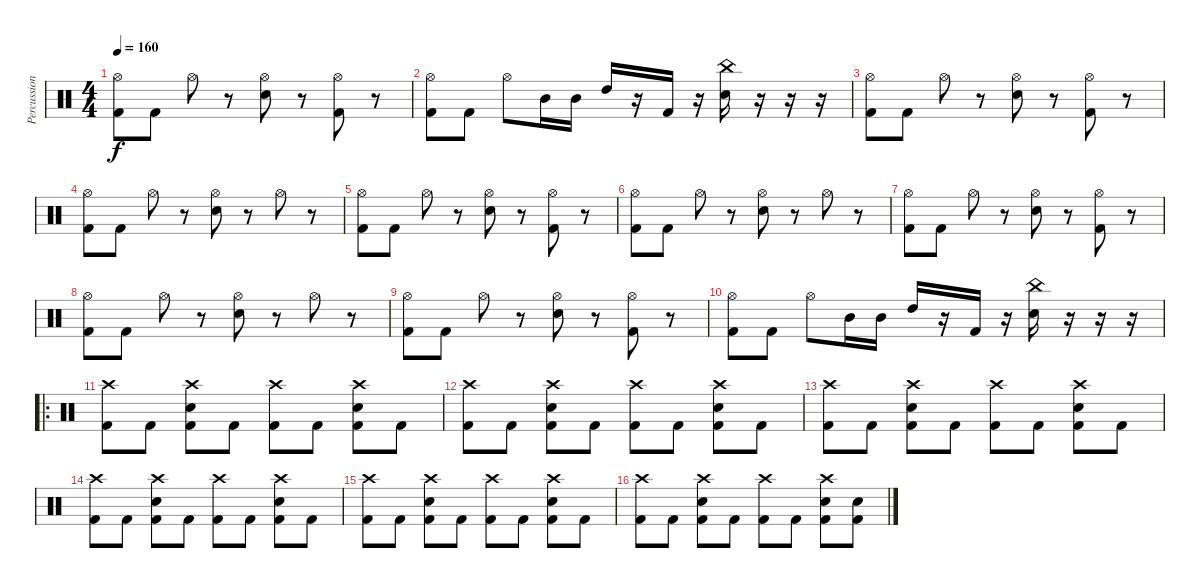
\track ("Percussions" "Percussion") {instrument percussion}
\staff {score}
\articulation defaults
\ts (4 4)
\tempo 160
\clef neutral
\ks c
("Kick (hit) 2" "Hi-Hat (open)").8{dy f} "Kick (hit) 2".8 "Hi-Hat (open)".8 r.8 ("Electric Snare (hit)" "Hi-Hat (open)").8 r.8 ("Kick (hit) 2" "Hi-Hat (open)").8 r.8 |
("Kick (hit) 2" "Hi-Hat (open)").8 "Kick (hit) 2".8 "Hi-Hat (open)".8 "Mid Tom (hit)".16 "Mid Tom (hit)".16 "High Tom (hit)".16 r.16 "Kick (hit) 2".16 r.16 ("Electric Snare (hit)" "China (hit)").16 r.16 r.16 r.16 |
("Kick (hit) 2" "Hi-Hat (open)").8 "Kick (hit) 2".8 "Hi-Hat (open)".8 r.8 ("Electric Snare (hit)" "Hi-Hat (open)").8 r.8 ("Kick (hit) 2" "Hi-Hat (open)").8 r.8 |
("Kick (hit) 2" "Hi-Hat (open)").8 "Kick (hit) 2".8 "Hi-Hat (open)".8 r.8 ("Electric Snare (hit)" "Hi-Hat (open)").8 r.8 "Hi-Hat (open)".8 r.8 |
("Kick (hit) 2" "Hi-Hat (open)").8 "Kick (hit) 2".8 "Hi-Hat (open)".8 r.8 ("Electric Snare (hit)" "Hi-Hat (open)").8 r.8 ("Kick (hit) 2" "Hi-Hat (open)").8 r.8 |
("Kick (hit) 2" "Hi-Hat (open)").8 "Kick (hit) 2".8 "Hi-Hat (open)".8 r.8 ("Electric Snare (hit)" "Hi-Hat (open)").8 r.8 "Hi-Hat (open)".8 r.8 |
("Kick (hit) 2" "Hi-Hat (open)").8 "Kick (hit) 2".8 "Hi-Hat (open)".8 r.8 ("Electric Snare (hit)" "Hi-Hat (open)").8 r.8 ("Kick (hit) 2" "Hi-Hat (open)").8 r.8 |
("Kick (hit) 2" "Hi-Hat (open)").8 "Kick (hit) 2".8 "Hi-Hat (open)".8 r.8 ("Electric Snare (hit)" "Hi-Hat (open)").8 r.8 "Hi-Hat (open)".8 r.8 |
("Kick (hit) 2" "Hi-Hat (open)").8 "Kick (hit) 2".8 "Hi-Hat (open)".8 r.8 ("Electric Snare (hit)" "Hi-Hat (open)").8 r.8 ("Kick (hit) 2" "Hi-Hat (open)").8 r.8 |
("Kick (hit) 2" "Hi-Hat (open)").8 "Kick (hit) 2".8 "Hi-Hat (open)".8 "Mid Tom (hit)".16 "Mid Tom (hit)".16 "High Tom (hit)".16 r.16 "Kick (hit) 2".16 r.16 ("Electric Snare (hit)" "China (hit)").16 r.16 r.16 r.16 |
\ro
("Kick (hit) 2" "Crash high (hit)").8 "Kick (hit) 2".8 ("Kick (hit) 2" "Electric Snare (hit)" "Crash high (hit)").8 "Kick (hit) 2".8 ("Kick (hit) 2" "Crash high (hit)").8 "Kick (hit) 2".8 ("Kick (hit) 2" "Electric Snare (hit)" "Crash high (hit)").8 "Kick (hit) 2".8 |
("Kick (hit) 2" "Crash high (hit)").8 "Kick (hit) 2".8 ("Kick (hit) 2" "Electric Snare (hit)" "Crash high (hit)").8 "Kick (hit) 2".8 ("Kick (hit) 2" "Crash high (hit)").8 "Kick (hit) 2".8 ("Kick (hit) 2" "Electric Snare (hit)" "Crash high (hit)").8 "Kick (hit) 2".8 |
("Kick (hit) 2" "Crash high (hit)").8 "Kick (hit) 2".8 ("Kick (hit) 2" "Electric Snare (hit)" "Crash high (hit)").8 "Kick (hit) 2".8 ("Kick (hit) 2" "Crash high (hit)").8 "Kick (hit) 2".8 ("Kick (hit) 2" "Electric Snare (hit)" "Crash high (hit)").8 "Kick (hit) 2".8 |
("Kick (hit) 2" "Crash high (hit)").8 "Kick (hit) 2".8 ("Kick (hit) 2" "Electric Snare (hit)" "Crash high (hit)").8 "Kick (hit) 2".8 ("Kick (hit) 2" "Crash high (hit)").8 "Kick (hit) 2".8 ("Kick (hit) 2" "Electric Snare (hit)" "Crash high (hit)").8 "Kick (hit) 2".8 |
("Kick (hit) 2" "Crash high (hit)").8 "Kick (hit) 2".8 ("Kick (hit) 2" "Electric Snare (hit)" "Crash high (hit)").8 "Kick (hit) 2".8 ("Kick (hit) 2" "Crash high (hit)").8 "Kick (hit) 2".8 ("Kick (hit) 2" "Electric Snare (hit)" "Crash high (hit)").8 "Kick (hit) 2".8 |
("Kick (hit) 2" "Crash high (hit)").8 "Kick (hit) 2".8 ("Kick (hit) 2" "Electric Snare (hit)" "Crash high (hit)").8 "Kick (hit) 2".8 ("Kick (hit) 2" "Crash high (hit)").8 "Kick (hit) 2".8 ("Kick (hit) 2" "Electric Snare (hit)" "Crash high (hit)").8 ("Kick (hit) 2" "Electric Snare (hit)").8
